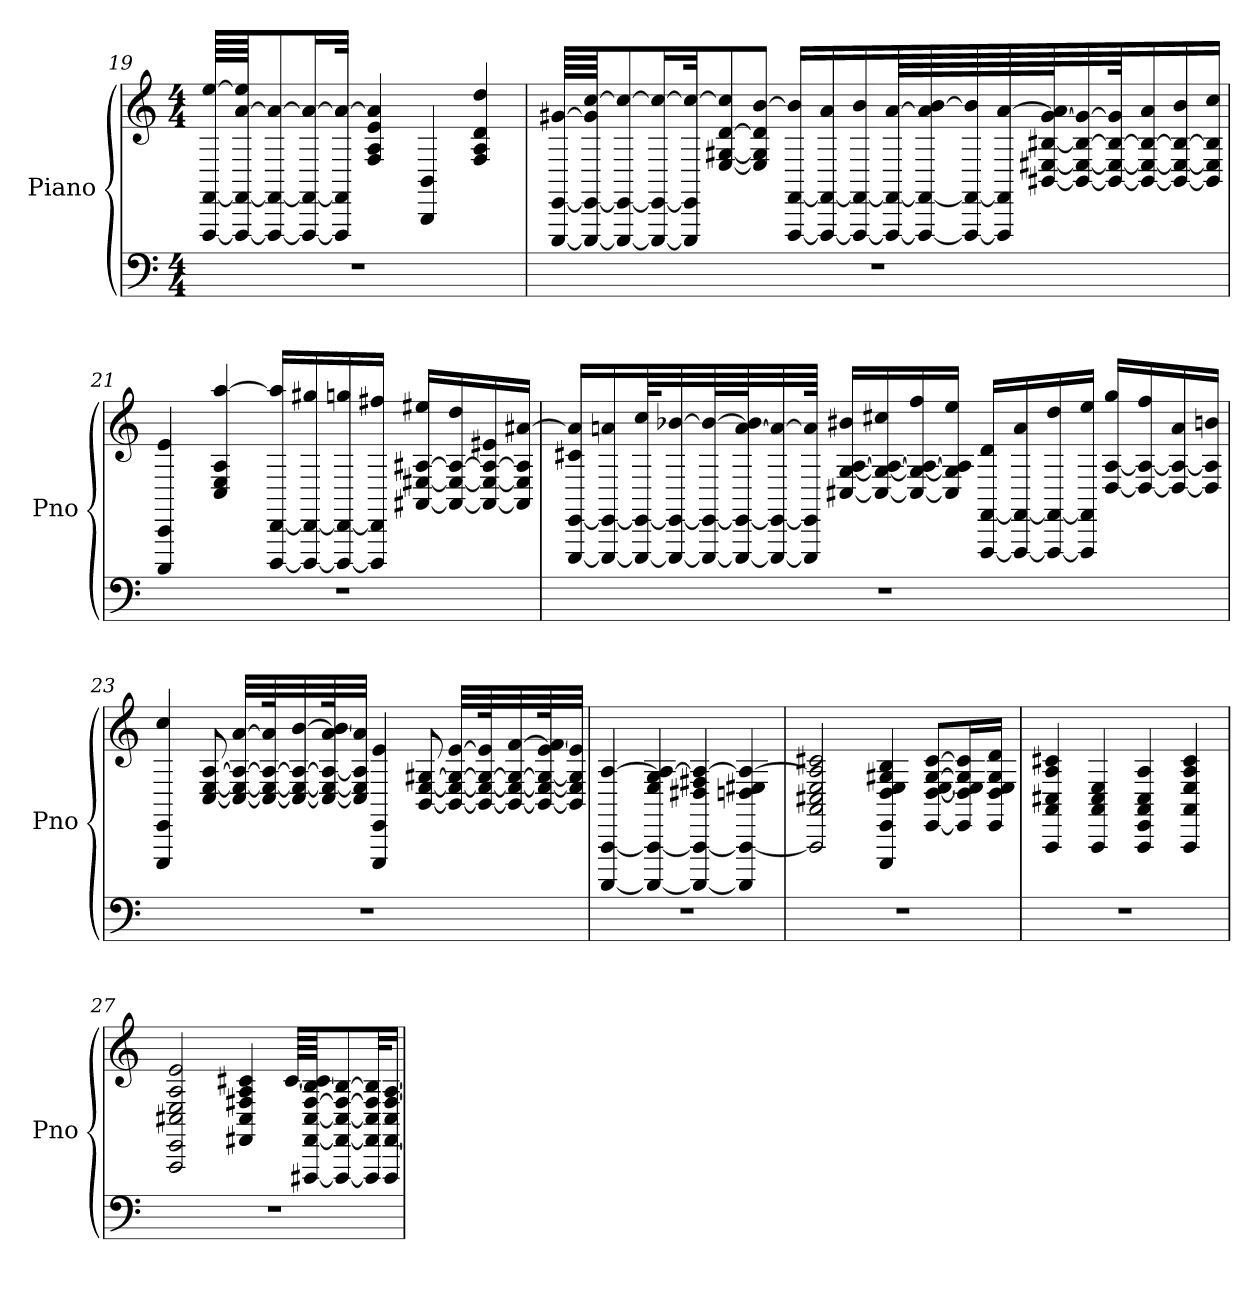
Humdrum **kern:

**kern	**kern
*part1	*part1
*staff2	*staff1
*I"Piano	*
*I'Pno	*
*clefF4	*clefG2
*k[]	*k[]
*C:	*C:
*M4/4	*M4/4
=19	=19
1r	[64FFF/ [64FF/ [64ee/LLLL
.	64FFF/_ 64FF/_ [64a/ 64ee/]JJJ
.	8FFF/_ 8FF/_ 8a/_
.	16FFF/_ 16FF/_ 16a/_L
.	32FFF/] 32FF/] 32a/_JJk
.	4F/ 4A/ 4e/ 4a/]
.	4BBB/ 4BB/
.	4F/ 4A/ 4d/ 4dd/
=20	=20
1r	[64EEE/ [64EE/ [64g#X/LLLL
.	64EEE/_ 64EE/_ 64g#/] [64cc/JJJ
.	8EEE/_ 8EE/_ 8cc/_
.	16EEE/_ 16EE/_ 16cc/_L
.	32EEE/] 32EE/] 32cc/_JK
.	[8E/ [8G#X/ [8d/ 8cc/]
.	8E/] 8G#/] 8d/] [8b/J
.	[16FFF/ [16FF/ 16b/]LL
.	16FFF/_ 16FF/_ 16a/
.	16FFF/_ 16FF/_ 16b/
.	64FFF/_ 64FF/_ [64a/LL
.	64FFF/_ 64FF/_ 64a/] [64b/
.	64FFF/_ 64FF/_ 64b/]
.	64FFF/] 64FF/] [64a/
.	[64BB#X/ [64E#X/ [64B#X/ [64g#/ 64a/]J
.	32BB#/_ 32E#/_ 32B#/_ 32g#/_
.	64BB#/_ 64E#/_ 64B#/_ 64g#/]JK
.	16BB#/_ 16E#/_ 16B#/_ 16a/
.	16BB#/_ 16E#/_ 16B#/_ 16b/
.	16BB#/] 16E#/] 16B#/] 16cc/JJ
!!LO:PB:g=z
=21	=21
1r	4CCC/ 4CC/ 4e/
.	4C/ 4E/ 4A/ [4aa/
.	[16DDD/ [16DD/ 16aa/]LL
.	16DDD/_ 16DD/_ 16gg#X/
.	16DDD/_ 16DD/_ 16ggn/
.	16DDD/] 16DD/] 16ff#X/JJ
.	[16AA#X/ [16E#X/ [16A#X/ 16ee#X/LL
.	16AA#/_ 16E#/_ 16A#/_ 16dd/
.	16AA#/_ 16E#/_ 16A#/_ 16e#X/
.	16AA#/] 16E#/] 16A#/] [16a#X/JJ
=22	=22
1r	[16EEE/ [16EE/ 16c#X/ 16a#/]LL
.	16EEE/_ 16EE/_ 16an/
.	64EEE/_ 64EE/_ 64cc/KL
.	32EEE/_ 32EE/_ [32b-X/
.	64EEE/_ 64EE/_ 64b-/_L
.	64EEE/_ 64EE/_ [64a/ 64b-/]J
.	32EEE/_ 32EE/_ 32a/_
.	64EEE/] 64EE/] 64a/]JJJk
.	[16C#X/ [16G/ [16A/ 16b#X/LL
.	16C#/_ 16G/_ 16A/_ 16cc#X/
.	16C#/_ 16G/_ 16A/_ 16ff/
.	16C#/] 16G/] 16A/] 16ee/JJ
.	[16FFF/ [16FF/ 16d/LL
.	16FFF/_ 16FF/_ 16a/
.	16FFF/_ 16FF/_ 16dd/
.	16FFF/] 16FF/] 16ee/JJ
.	[16D/ [16A/ 16gg/LL
.	16D/_ 16A/_ 16ff/
.	16D/_ 16A/_ 16a/
.	16D/] 16A/] 16bn/JJ
!!LO:LB:g=z
=23	=23
1r	4EEE/ 4EE/ 4cc/
.	[8C/ [8E/ [8A/
.	32C/_ 32E/_ 32A/_ [32a/LLL
.	64C/_ 64E/_ 64A/_ 64a/]K
.	32C/_ 32E/_ 32A/_ [32b/
.	64C/_ 64E/_ 64A/_ [64a/ 64b/]K
.	32C/] 32E/] 32A/] 32a/]JJJ
.	4EEE/ 4EE/ 4e/
.	[8BB/ [8E/ [8G#X/
.	32BB/_ 32E/_ 32G#/_ [32e/LLL
.	64BB/_ 64E/_ 64G#/_ 64e/]K
.	32BB/_ 32E/_ 32G#/_ [32f/
.	64BB/_ 64E/_ 64G#/_ [64e/ 64f/]K
.	32BB/] 32E/] 32G#/] 32e/]JJJ
=24	=24
1r	[4AAAA/ [4AAA/ [4A/
.	4AAAA/_ 4AAA/_ 4E/ 4G/ 4A/_
.	4AAAA/_ 4AAA/_ 4D#X/ 4F#X/ 4A/_
.	4AAAA/] 4AAA/_ 4Dn/ 4E#X/ 4A/_
=25	=25
1r	2AAA/] 2AA/ 2C#X/ 2E/ 2A/] 2c#X/
.	4EEE/ 4EE/ 4D/ 4E/ 4G#X/ 4B/
.	[8EE/ [8D/ [8E/ [8G#/ [8c#/L
.	16EE/] 16D/] 16E/] 16G#/] 16c#/]L
.	16EE/ 16D/ 16E/ 16G#/ 16d/JJ
=26	=26
1r	4AAA/ 4AA/ 4C#X/ 4A/ 4c#X/
.	4AAA/ 4AA/ 4C#/ 4E/
.	4AAA/ 4EE/ 4AA/ 4C#/ 4A/
.	4AAA/ 4AA/ 4E/ 4A/ 4c#/
=27	=27
1r	2AAA/ 2EE/ 2C#X/ 2E/ 2A/ 2e/
.	4FF#X/ 4C#/ 4F#X/ 4A/ 4c#X/
.	[64c#/LLLL
.	[64FFF#X/ [64FF#/ [64C#/ [64F#/ [64B/ 64c#/]JJJ
.	8FFF#/_ 8FF#/_ 8C#/_ 8F#/_ 8B/_
.	32FFF#/] 32FF#/] 32C#/] 32F#/] 32B/]KL
.	16FFF#/ [16FF#/ 16C#/ [16F#/ [16A/JJ
=	=
*-	*-
